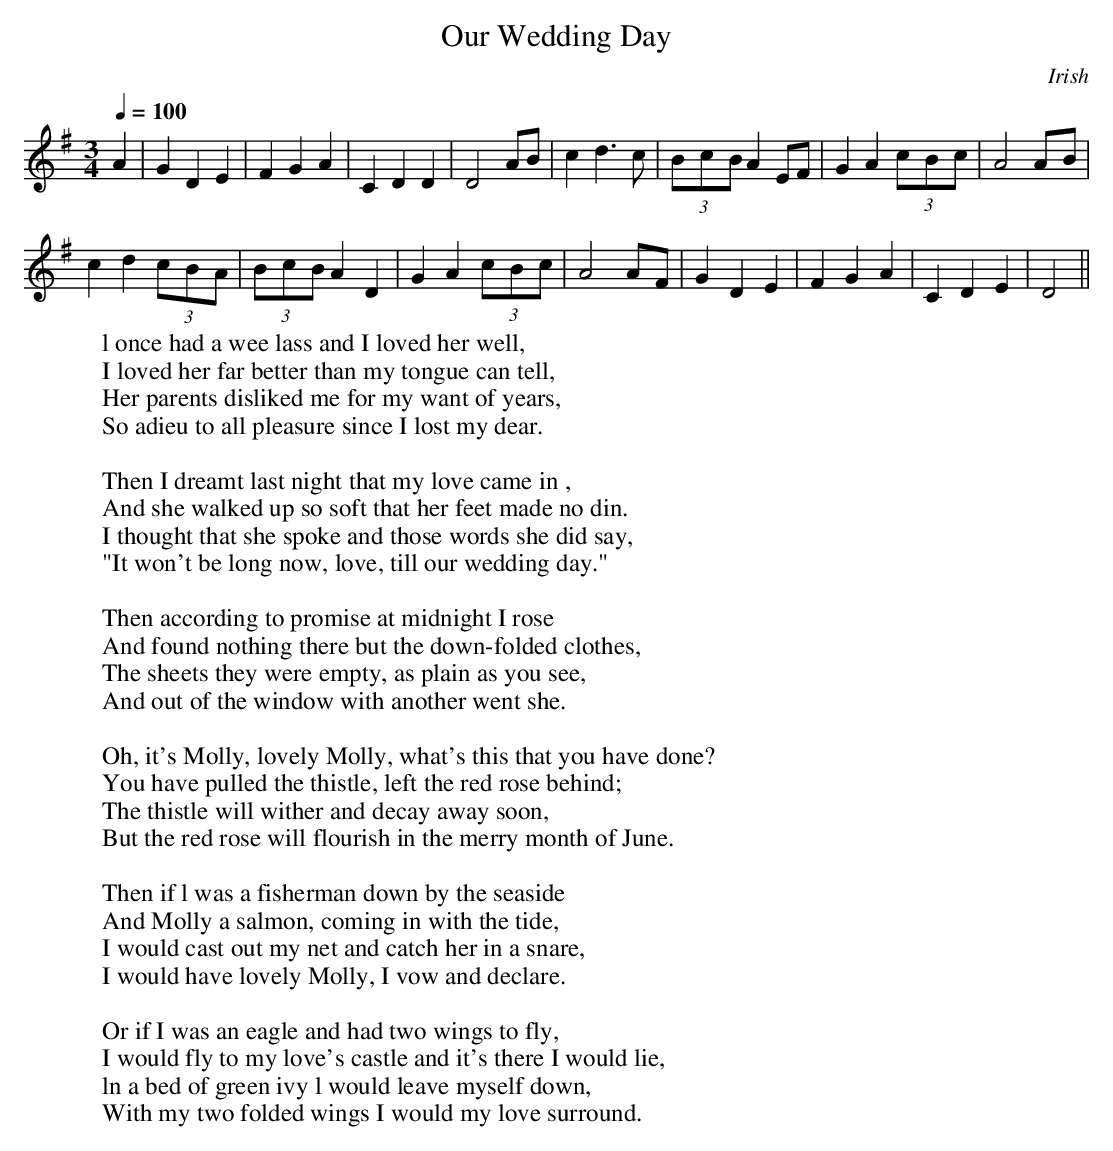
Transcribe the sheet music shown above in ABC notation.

X:1
T:Our Wedding Day
O:Irish
M:3/4
L:1/8
Q:1/4=100
W:l once had a wee lass and I loved her well,
W:I loved her far better than my tongue can tell,
W:Her parents disliked me for my want of years,
W:So adieu to all pleasure since I lost my dear.
W:
W:Then I dreamt last night that my love came in ,
W:And she walked up so soft that her feet made no din.
W:I thought that she spoke and those words she did say,
W:"It won't be long now, love, till our wedding day."
W:
W:Then according to promise at midnight I rose
W:And found nothing there but the down-folded clothes,
W:The sheets they were empty, as plain as you see,
W:And out of the window with another went she.
W:
W:Oh, it's Molly, lovely Molly, what's this that you have done?
W:You have pulled the thistle, left the red rose behind;
W:The thistle will wither and decay away soon,
W:But the red rose will flourish in the merry month of June.
W:
W:Then if l was a fisherman down by the seaside
W:And Molly a salmon, coming in with the tide,
W:I would cast out my net and catch her in a snare,
W:I would have lovely Molly, I vow and declare.
W:
W:Or if I was an eagle and had two wings to fly,
W:I would fly to my love's castle and it's there I would lie,
W:ln a bed of green ivy l would leave myself down,
W:With my two folded wings I would my love surround.
K:G
A2 |G2 D2 E2|F2 G2 A2|C2 D2 D2|D4 AB|\
c2 d3c|(3B-c-B A2 EF|G2 A2 (3c-B-c|A4 A-B|
c2 d2 (3c-B-A|(3B-c-B A2 D2|G2 A2 (3c-B-c|A4 A-F|\
G2 D2 E2|F2 G2 A2|C2 D2 E2|D4 ||
